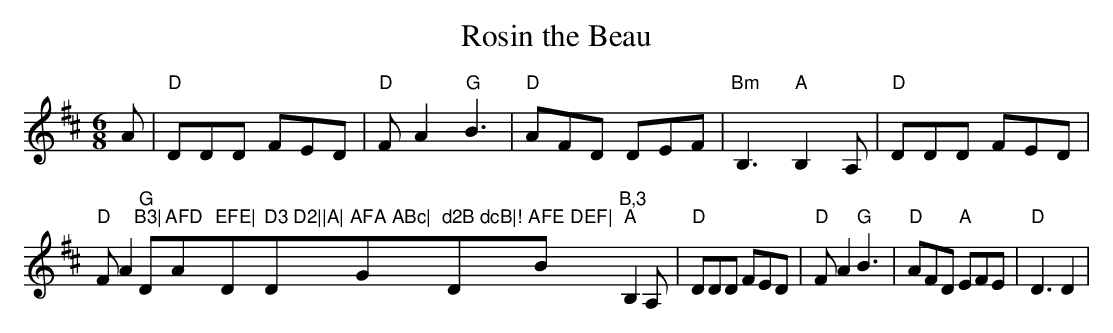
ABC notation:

X:1
T:Rosin the Beau
M:6/8
L:1/8
K:D
A|"D"DDD FED|"D"FA2 "G"B3|"D"AFD DEF|"Bm"B,3 "A"B,2A,|"D"DDD FED|!"D"FA2
"G
"B3|"D"AFD "A"EFE|"D" D3 D2||A|"D"AFA ABc|"G"d2B dcB|!"D"AFE DEF|"Bm"B,3
"A"B,2A,|"D"DDD FED|"D"FA2 "G"B3|"D"AFD "A"EFE|"D" D3 D2|
